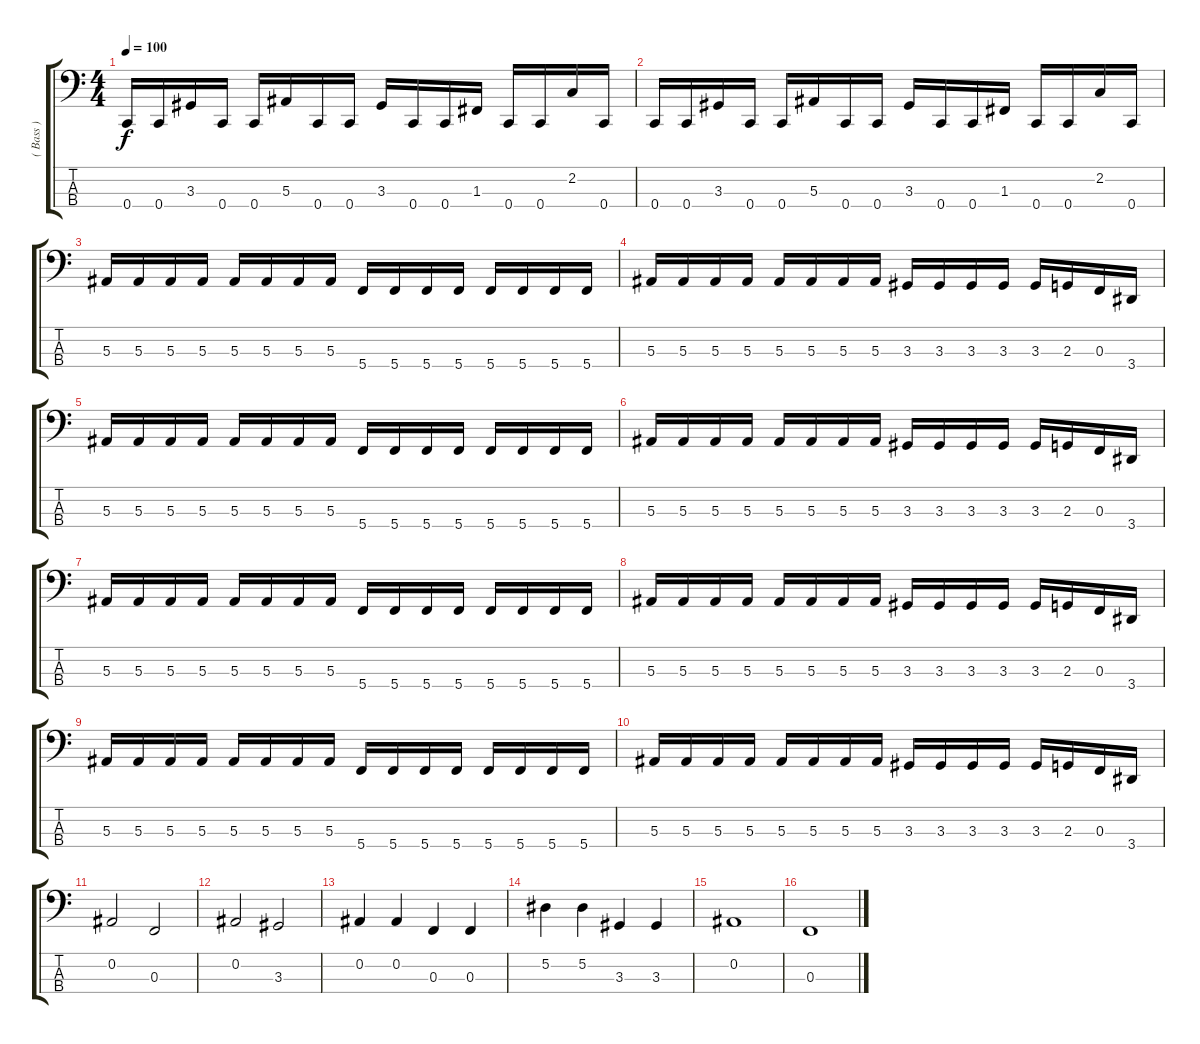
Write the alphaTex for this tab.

\track ("( Bass )" "( Bass )") {instrument electricbassfinger}
\staff {score tabs}
\tuning (Eb2 Bb1 F1 C1) {hide}
\ts (4 4)
\tempo 100
\clef f4
\ks c
0.4.16{dy f} 0.4.16 3.3.16 0.4.16 0.4.16 5.3.16 0.4.16 0.4.16 3.3.16 0.4.16 0.4.16 1.3.16 0.4.16 0.4.16 2.2.16 0.4.16 |
0.4.16 0.4.16 3.3.16 0.4.16 0.4.16 5.3.16 0.4.16 0.4.16 3.3.16 0.4.16 0.4.16 1.3.16 0.4.16 0.4.16 2.2.16 0.4.16 |
5.3.16 5.3.16 5.3.16 5.3.16 5.3.16 5.3.16 5.3.16 5.3.16 5.4.16 5.4.16 5.4.16 5.4.16 5.4.16 5.4.16 5.4.16 5.4.16 |
5.3.16 5.3.16 5.3.16 5.3.16 5.3.16 5.3.16 5.3.16 5.3.16 3.3.16 3.3.16 3.3.16 3.3.16 3.3.16 2.3.16 0.3.16 3.4.16 |
5.3.16 5.3.16 5.3.16 5.3.16 5.3.16 5.3.16 5.3.16 5.3.16 5.4.16 5.4.16 5.4.16 5.4.16 5.4.16 5.4.16 5.4.16 5.4.16 |
5.3.16 5.3.16 5.3.16 5.3.16 5.3.16 5.3.16 5.3.16 5.3.16 3.3.16 3.3.16 3.3.16 3.3.16 3.3.16 2.3.16 0.3.16 3.4.16 |
5.3.16 5.3.16 5.3.16 5.3.16 5.3.16 5.3.16 5.3.16 5.3.16 5.4.16 5.4.16 5.4.16 5.4.16 5.4.16 5.4.16 5.4.16 5.4.16 |
5.3.16 5.3.16 5.3.16 5.3.16 5.3.16 5.3.16 5.3.16 5.3.16 3.3.16 3.3.16 3.3.16 3.3.16 3.3.16 2.3.16 0.3.16 3.4.16 |
5.3.16 5.3.16 5.3.16 5.3.16 5.3.16 5.3.16 5.3.16 5.3.16 5.4.16 5.4.16 5.4.16 5.4.16 5.4.16 5.4.16 5.4.16 5.4.16 |
5.3.16 5.3.16 5.3.16 5.3.16 5.3.16 5.3.16 5.3.16 5.3.16 3.3.16 3.3.16 3.3.16 3.3.16 3.3.16 2.3.16 0.3.16 3.4.16 |
0.2.2 0.3.2 |
0.2.2 3.3.2 |
0.2.4 0.2.4 0.3.4 0.3.4 |
5.2.4 5.2.4 3.3.4 3.3.4 |
0.2.1 |
0.3.1
